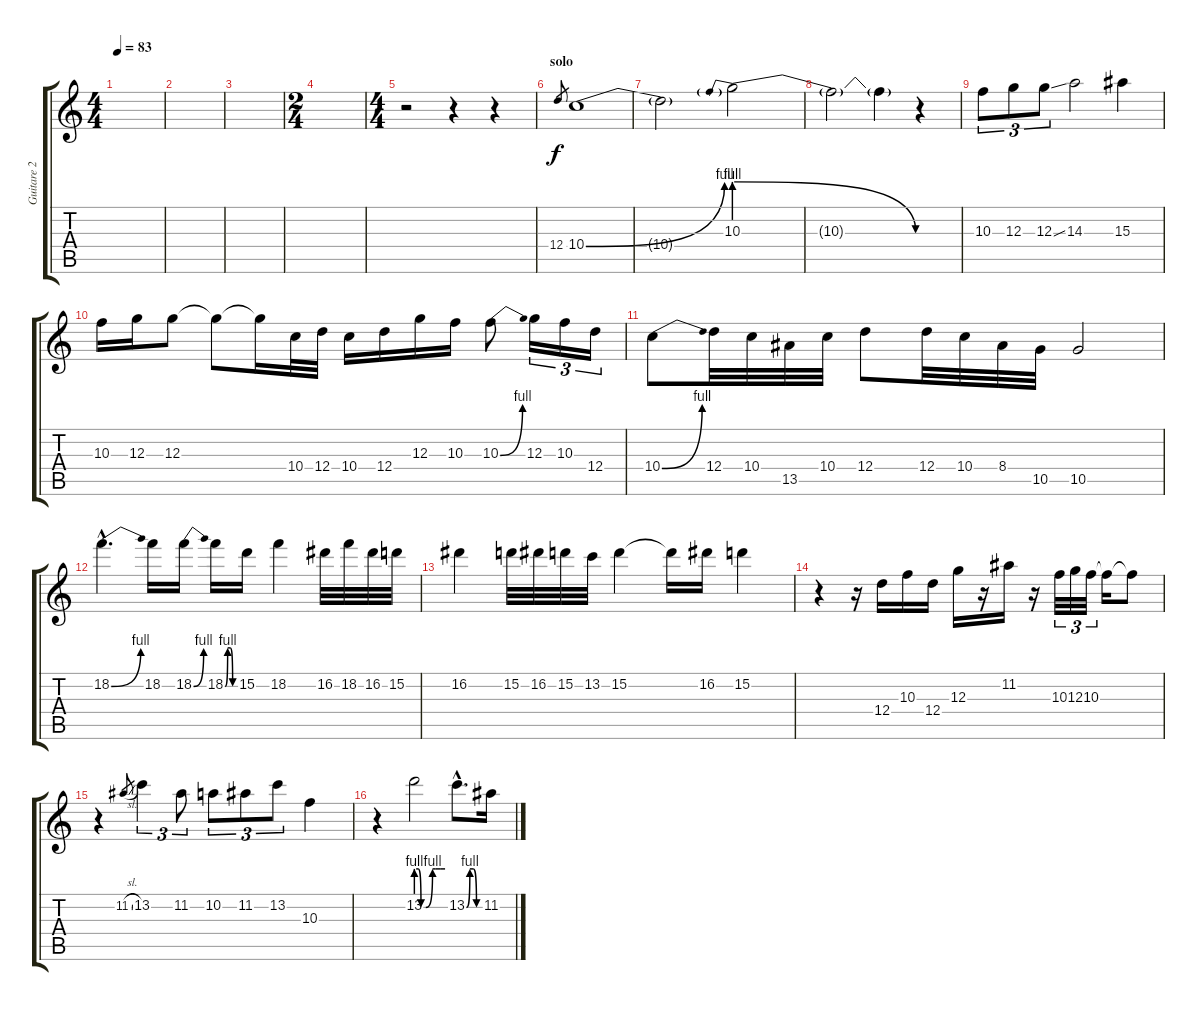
\track ("Guitare 2" "Guitare 2") {instrument overdrivenguitar}
\staff {score tabs}
\tuning (E4 B3 G3 D3 A2 E2) {hide}
\ts (4 4)
\tempo 83
\clef g2
\ks c
|
|
|
\ts (2 4)
|
\ts (4 4)
r.2 r.4 r.4{instrument overdrivenguitar} |
\section ("" "solo")
12.4.8{gr} 10.4{be (bend 0 0 60 4)}.1{instrument overdrivenguitar} |
10.4{t}.2 10.3{be (prebendrelease 0 4 60 0)}.2 |
10.3{t}.2 10.3{t}.4 r.4 |
10.3.8{tu (3 2)} 12.3.8{tu (3 2)} 12.3{ss}.8{tu (3 2)} 14.3.2 15.3.4 |
10.3.16 12.3.16 12.3.8 12.3{t}.8 12.3{t}.16 10.4.32 12.4.32 10.4.16 12.4.16 12.3.16 10.3.16 10.3{be (bend 0 0 60 4)}.8 12.3.16{tu (3 2)} 10.3.16{tu (3 2)} 12.4.16{tu (3 2)} |
10.4{be (bend 0 0 60 4)}.8 12.4.32 10.4.32 13.5.32 10.4.32 12.4.8 12.4.32 10.4.32 8.4.32 10.5.32 10.5.2 |
18.2{be (bend 0 0 60 4) hac}.4{d} 18.2.16 18.2{be (bend 0 0 60 4)}.16 18.2{be (custom 0 0 15 4 30 4 45 0 60 0)}.16 15.2.16 18.2.4 16.2.32 18.2.32 16.2.32 15.2.32 |
16.2.4 15.2.32 16.2.32 15.2.32 13.2.32 15.2.4 15.2{t}.16 16.2.16 15.2.4 |
r.4 r.16 12.4.16 10.3.16 12.4.16 12.3.16 r.16 11.2.16 r.16 10.3.32{tu (3 2)} 12.3.32{tu (3 2)} 10.3.32{tu (3 2)} 10.3{t}.16 10.3{t}.8 |
r.4 11.2{sl}.8{gr} 13.2.4{tu (3 2)} 11.2.8{tu (3 2)} 10.2.8{tu (3 2)} 11.2.8{tu (3 2)} 13.2.8{tu (3 2)} 10.3.4 |
r.4 13.2{be (custom 0 4 4 4 10 0 15 0 20 0 34 4 40 4 50 4 60 4)}.2 13.2{be (custom 0 0 15 4 30 4 45 0 60 0) hac}.8{d} 11.2.16
